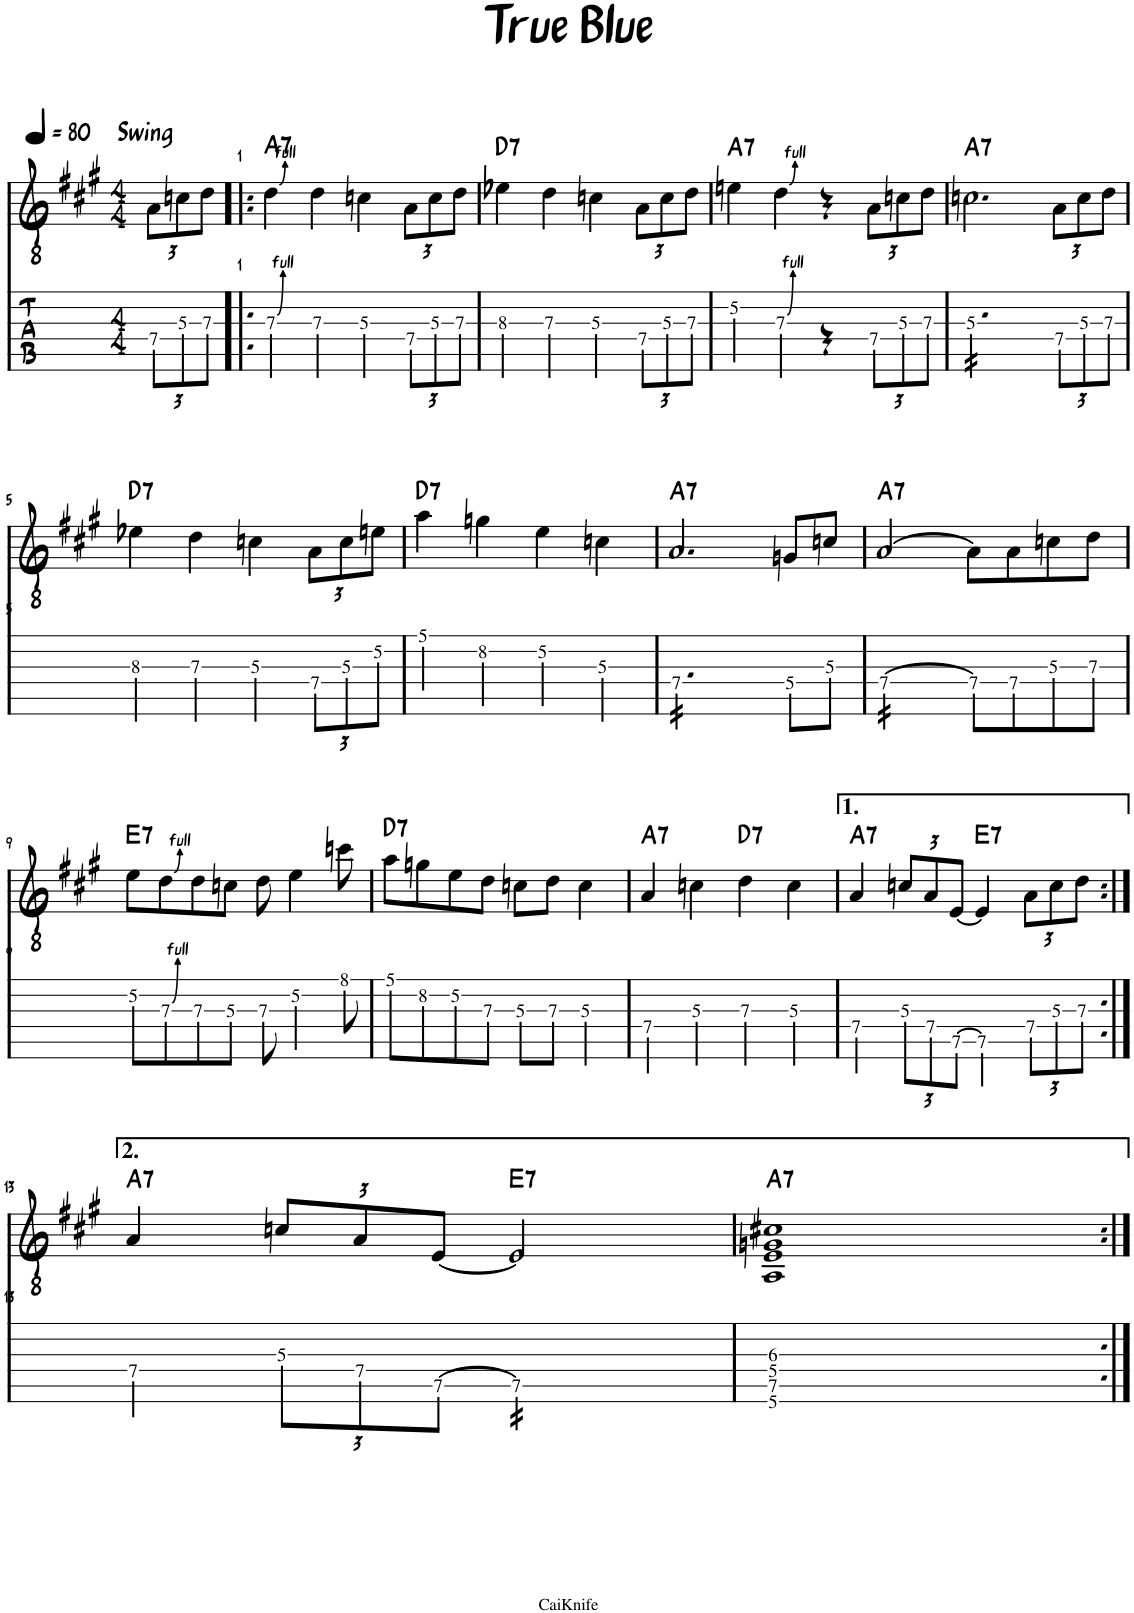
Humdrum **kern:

**kern	**kern	**harte
*part1	*part1	*part1
*staff2	*staff1	*
*I"电子吉他	*	*
*stria6	*	*
*	*clefGv2	*
*k[f#c#g#]	*k[f#c#g#]	*
*M4/4	*M4/4	*
*MM80	*MM80	*
*Xbrackettup	*Xbrackettup	*
=	=	=
!	!LO:TX:a:B:t=Swing	!
12A\L	12A\L	.
12c\	12cn\	.
12d\J	12d\J	.
=1!|:	=1!|:	=1!|:
!	!	!LO:H:kt=7
4d\	4d\	A:7
4d\	4d\	.
4c\	4cn\	.
12A\L	12A\L	.
12c\	12c\	.
12d\J	12d\J	.
=2	=2	=2
!	!	!LO:H:kt=7
4e-\	4e-X\	D:7
4d\	4d\	.
4cn\	4cn\	.
12A\L	12A\L	.
12c\	12c\	.
12d\J	12d\J	.
=3	=3	=3
!	!	!LO:H:kt=7
4en\	4en\	A:7
4d\	4d\	.
4r	4r	.
12A\L	12A\L	.
12c\	12cn\	.
12d\J	12d\J	.
=4	=4	=4
!	!	!LO:H:kt=7
2.c\	2.cn\	A:7
12A\L	12A\L	.
12c\	12c\	.
12d\J	12d\J	.
!!LO:LB:g=z
=5	=5	=5
!	!	!LO:H:kt=7
4e-X\	4e-X\	D:7
4d\	4d\	.
4c\	4cn\	.
12A\L	12A\L	.
12c\	12c\	.
12e\J	12en\J	.
=6	=6	=6
!	!	!LO:H:kt=7
4a\	4a\	D:7
4g\	4gn\	.
4e\	4e\	.
4c\	4cn\	.
=7	=7	=7
!	!	!LO:H:kt=7
2.A\	2.A/	A:7
8G\L	8Gn/L	.
8c\J	8cn/J	.
=8	=8	=8
!	!	!LO:H:kt=7
[2A\	[2A/	A:7
8A\L]	8A\L]	.
8A\	8A\	.
8c\	8cn\	.
8d\J	8d\J	.
!!LO:LB:g=z
=9	=9	=9
!	!	!LO:H:kt=7
8e\L	8e\L	E:7
8d\	8d\	.
8d\	8d\	.
8c\J	8cn\J	.
8d\	8d\	.
4e\	4e\	.
8cc\	8ccn\	.
=10	=10	=10
!	!	!LO:H:kt=7
8a\L	8a\L	D:7
8g\	8gn\	.
8e\	8e\	.
8d\J	8d\J	.
8c\L	8cn\L	.
8d\J	8d\J	.
4c\	4c\	.
=11	=11	=11
!	!	!LO:H:kt=7
4A\	4A/	A:7
4c\	4cn\	.
!	!	!LO:H:kt=7
4d\	4d\	D:7
4c\	4c\	.
=12	=12	=12
!	!	!LO:H:kt=7
4A\	4A/	A:7
12c\L	12cn/L	.
12A\	12A/	.
[12E\J	[12E/J	.
!	!	!LO:H:kt=7
4E\]	4E/]	E:7
12A\L	12A\L	.
12c\	12c\	.
12d\J	12d\J	.
!!LO:LB:g=z
=13:|!	=13:|!	=13:|!
!	!	!LO:H:kt=7
4A\	4A/	A:7
12c\L	12cn/L	.
12A\	12A/	.
[12E\J	[12E/J	.
!	!	!LO:H:kt=7
2E\]	2E/]	E:7
=14	=14	=14
!	!	!LO:H:kt=7
1AA 1E 1G 1c#X	1AA 1E 1Gn 1c#X	A:7
=:|!	=:|!	=:|!
*-	*-	*-
